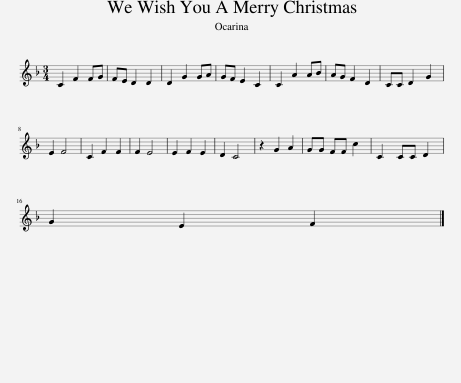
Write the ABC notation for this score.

X:1
L:1/8
M:3/4
I:linebreak $
K:F
V:1 treble
V:1
 C2 F2 FG | FE D2 D2 | D2 G2 GA | GF E2 C2 | C2 A2 AB | %5
 AG F2 D2 | CC D2 G2 |$ E2 F4 | C2 F2 F2 | F2 E4 | %10
 E2 F2 E2 | D2 C4 | z2 G2 A2 | GG FF c2 | C2 CC D2 |$ %15
 G2 E2 F2 |] %16
